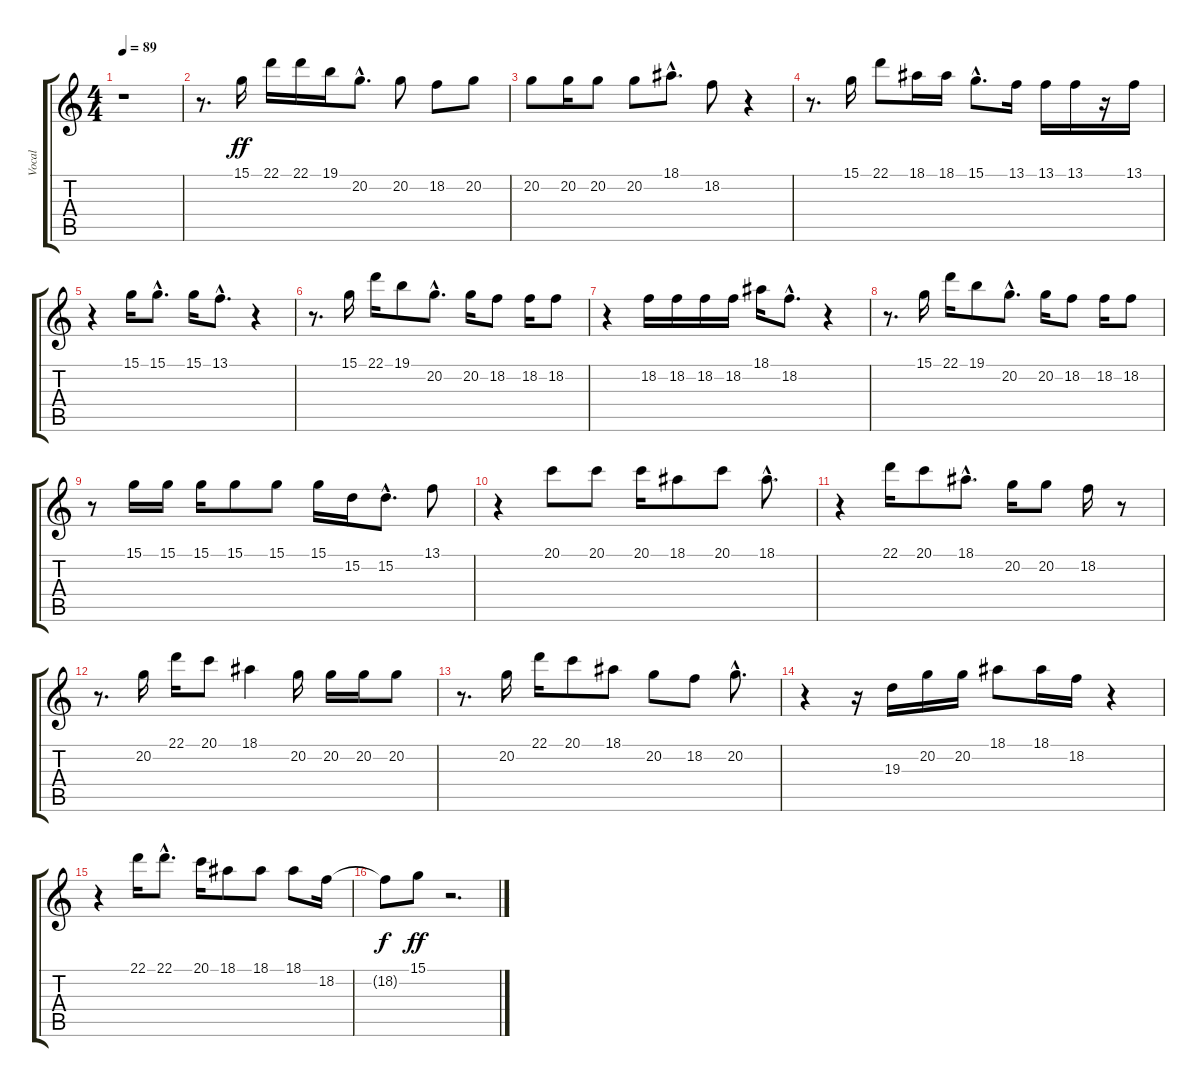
\track ("Vocal" "Vocal") {instrument lead6voice}
\staff {score tabs}
\tuning (E4 B3 G3 D3 A2 E2) {hide}
\ts (4 4)
\tempo 89
\clef g2
\ks c
r.1{dy ff} |
r.8{d} 15.1.16 22.1.16 22.1.16 19.1.16 20.2{hac}.8{d} 20.2.8 18.2.8 20.2.8 |
20.2.8 20.2.16 20.2.8 20.2.8 18.1{hac}.8{d} 18.2.8 r.4 |
r.8{d} 15.1.16 22.1.8 18.1.16 18.1.16 15.1{hac}.8{d} 13.1.16 13.1.16 13.1.16 r.16 13.1.16 |
r.4 15.1.16 15.1{hac}.8{d} 15.1.16 13.1{hac}.8{d} r.4 |
r.8{d} 15.1.16 22.1.16 19.1.8 20.2{hac}.8{d} 20.2.16 18.2.8 18.2.16 18.2.8 |
r.4 18.2.16 18.2.16 18.2.16 18.2.16 18.1.16 18.2{hac}.8{d} r.4 |
r.8{d} 15.1.16 22.1.16 19.1.8 20.2{hac}.8{d} 20.2.16 18.2.8 18.2.16 18.2.8 |
r.8 15.1.16 15.1.16 15.1.16 15.1.8 15.1.8 15.1.16 15.2.16 15.2{hac}.8{d} 13.1.8 |
r.4 20.1.8 20.1.8 20.1.16 18.1.8 20.1.8 18.1{hac}.8{d} |
r.4 22.1.16 20.1.8 18.1{hac}.8{d} 20.2.16 20.2.8 18.2.16 r.8 |
r.8{d} 20.2.16 22.1.16 20.1.8 18.1.4 20.2.16 20.2.16 20.2.16 20.2.8 |
r.8{d} 20.2.16 22.1.16 20.1.8 18.1.8 20.2.8 18.2.8 20.2{hac}.8{d} |
r.4 r.16 19.3.16 20.2.16 20.2.16 18.1.8 18.1.16 18.2.16 r.4 |
r.4 22.1.16 22.1{hac}.8{d} 20.1.16 18.1.8 18.1.8 18.1.8 18.2.16 |
18.2{t}.8{dy f} 15.1.8{dy ff} r.2{d}
